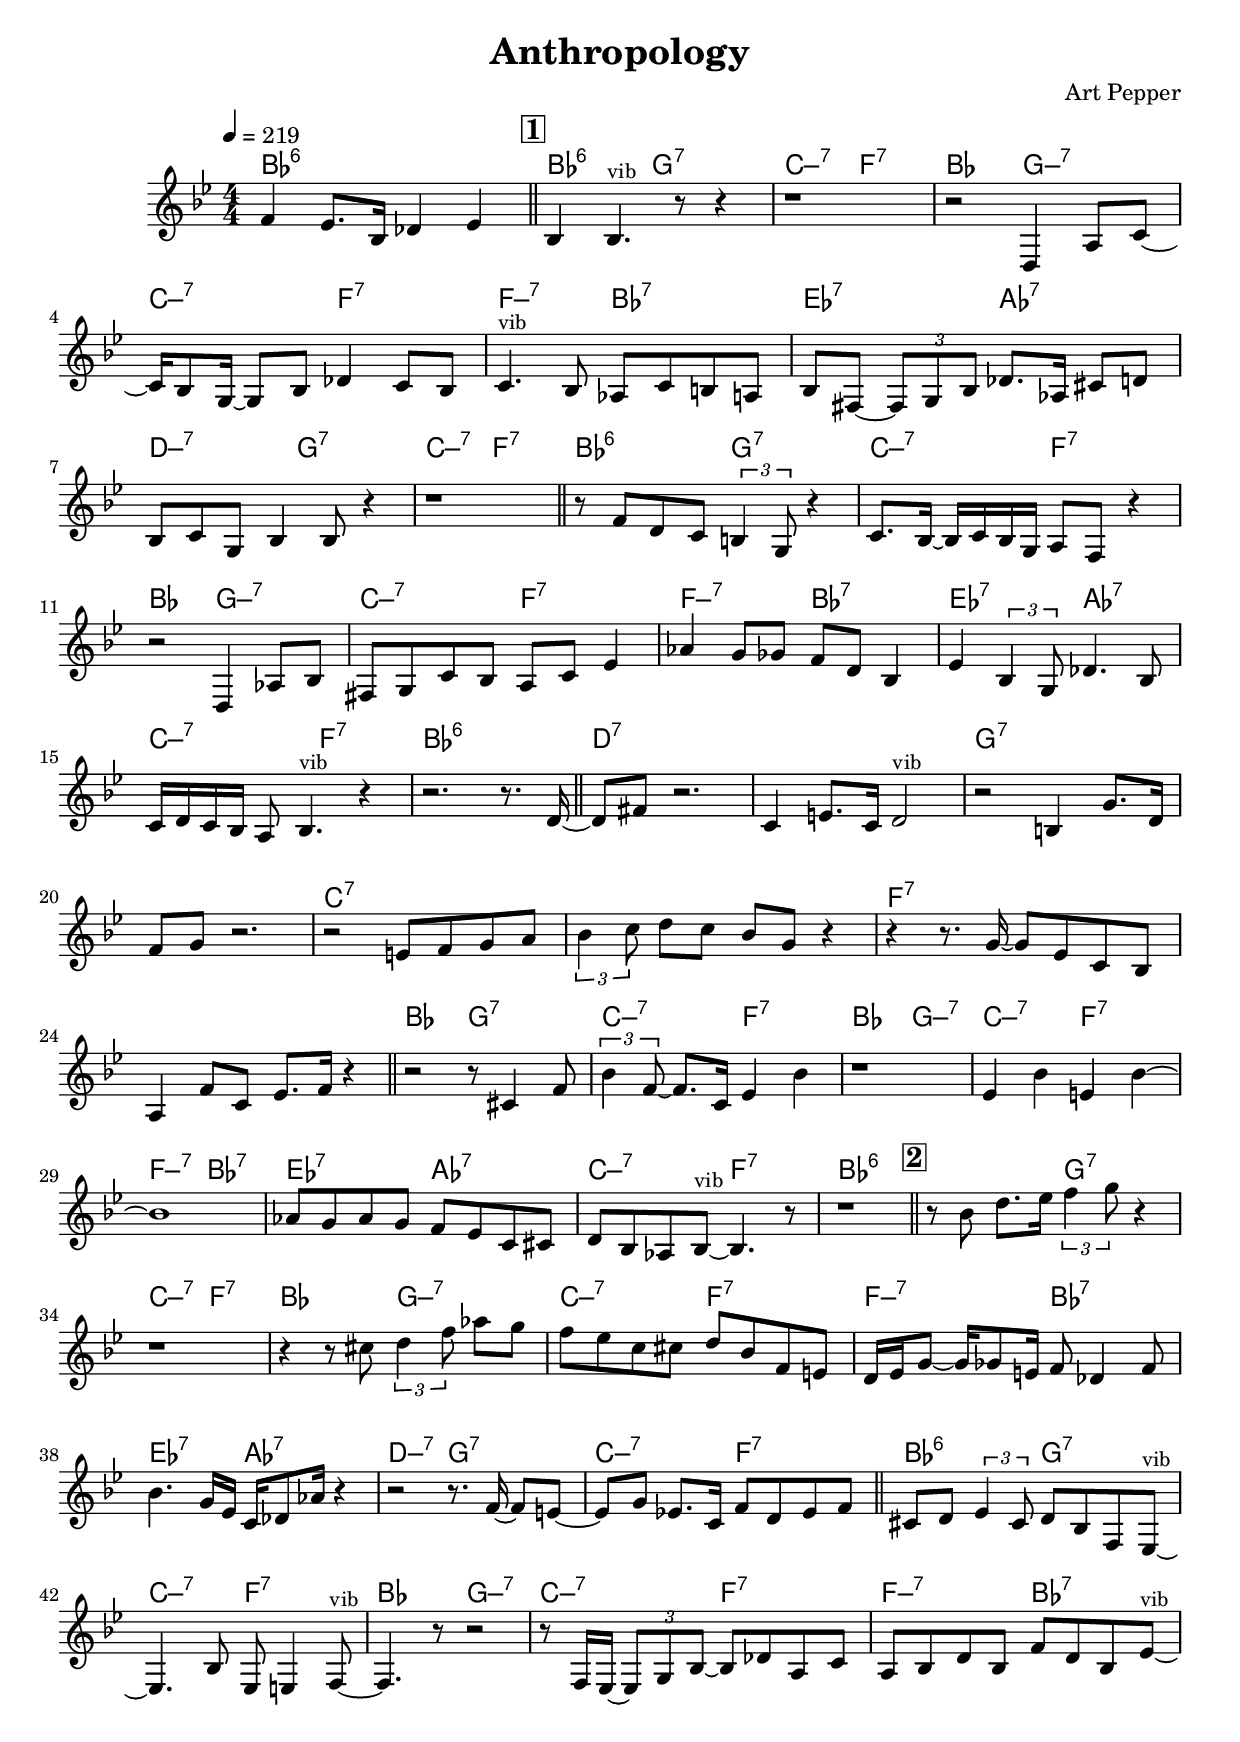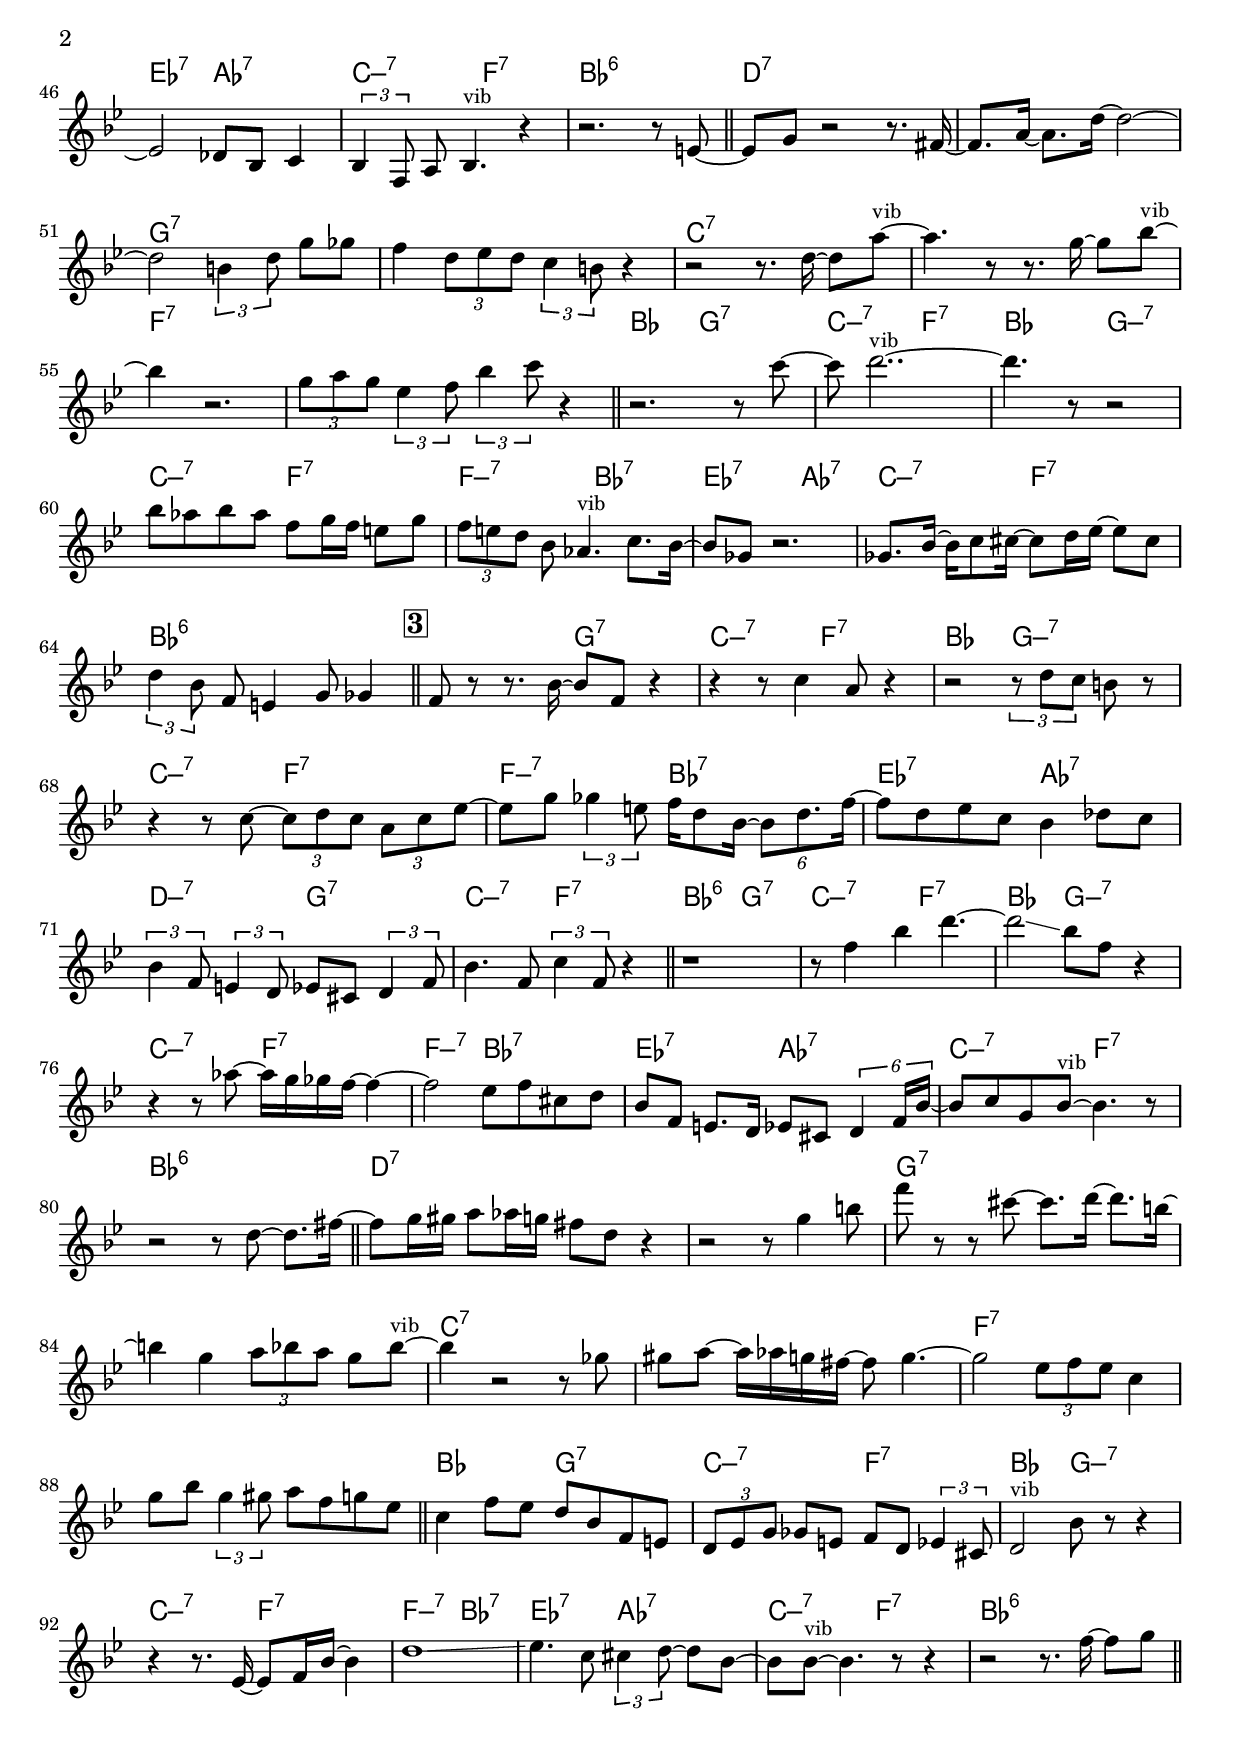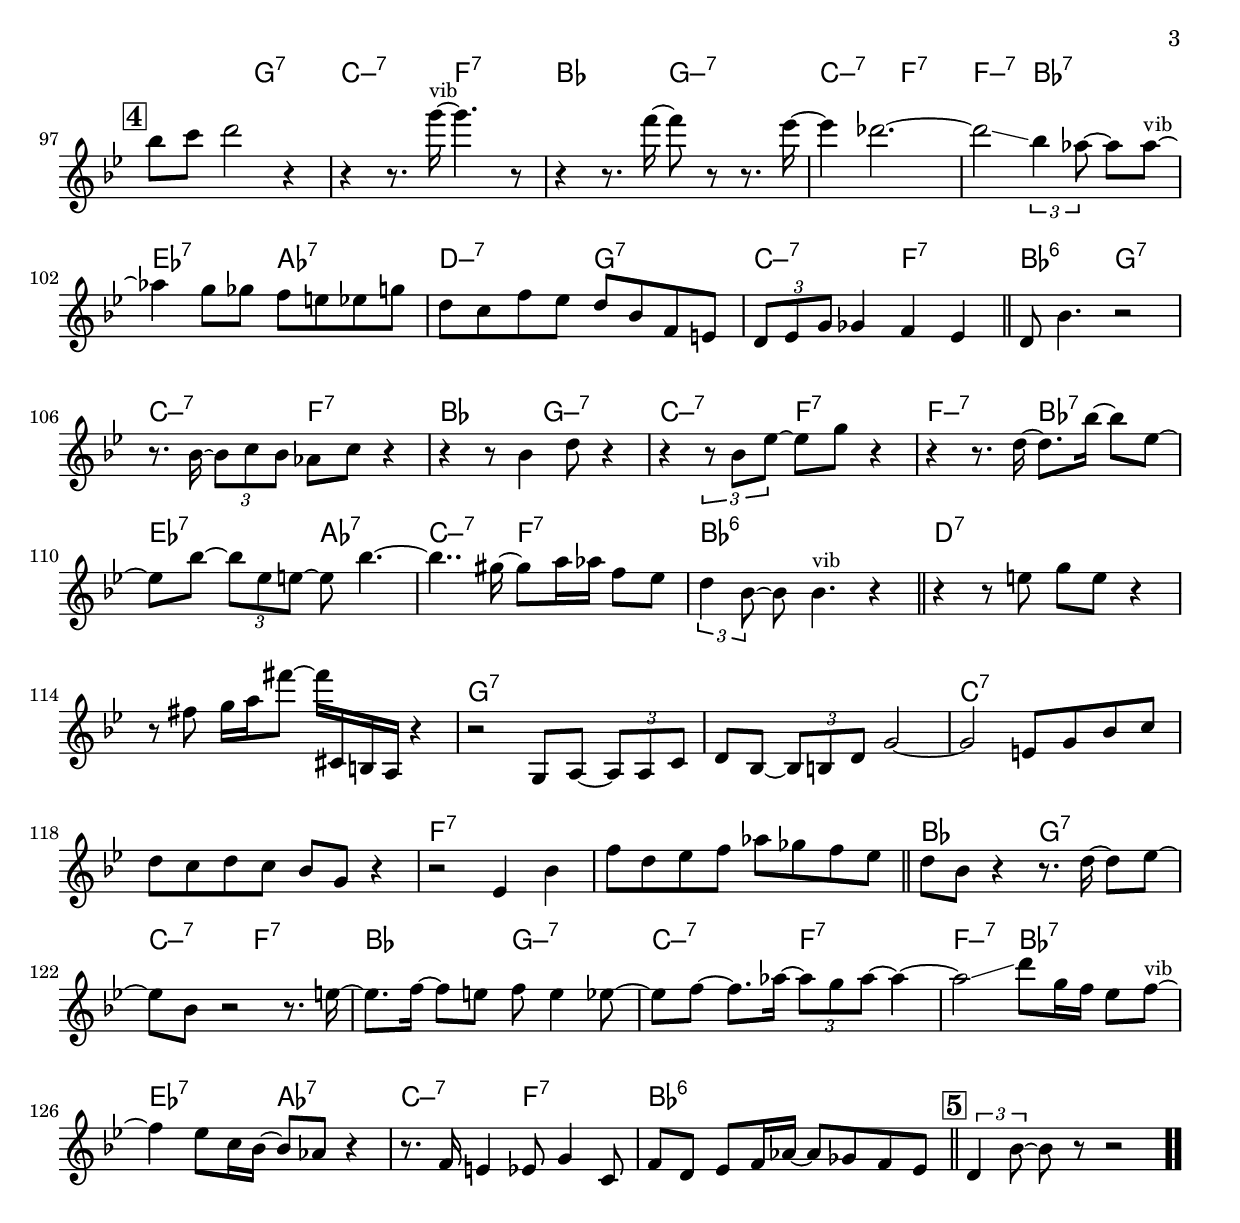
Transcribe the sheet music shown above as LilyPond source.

\version "2.13.2"

#(ly:set-option 'point-and-click #f)

\header {
  title = "Anthropology"
  composer = "Art Pepper"
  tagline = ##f
}
global =
{
    \override Staff.TimeSignature #'style = #'()
    \time 4/4
    \clef "treble"
    \key bes \major
    \override Rest #'direction = #'0
    \override MultiMeasureRest #'staff-position = #0
}
\score
{
<<
    \transpose c' c'

    \new ChordNames { \chords {
      \set majorSevenSymbol = \markup { "maj7" }
      \set minorChordModifier = \markup { \char ##x2013 }
      | bes1:6 
      | bes2:6 g2:7 | c2:min7 f2:7 | bes2 g2:min7 | c2:min7 f2:7 | f2:min7 bes2:7 | es2:7 aes2:7 | d2:min7 g2:7 | c2:min7 f2:7 
      | bes2:6 g2:7 | c2:min7 f2:7 | bes2 g2:min7 | c2:min7 f2:7 | f2:min7 bes2:7 | es2:7 aes2:7 | c2:min7 f2:7 | bes1:6 
      | d1:7 | s1 | g1:7 | s1 | c1:7 | s1 | f1:7 | s1 
      | bes2 g2:7 | c2:min7 f2:7 | bes2 g2:min7 | c2:min7 f2:7 | f2:min7 bes2:7 | es2:7 aes2:7 | c2:min7 f2:7 | bes1:6 
      | s2 g2:7 | c2:min7 f2:7 | bes2 g2:min7 | c2:min7 f2:7 | f2:min7 bes2:7 | es2:7 aes2:7 | d2:min7 g2:7 | c2:min7 f2:7 
      | bes2:6 g2:7 | c2:min7 f2:7 | bes2 g2:min7 | c2:min7 f2:7 | f2:min7 bes2:7 | es2:7 aes2:7 | c2:min7 f2:7 | bes1:6 
      | d1:7 | s1 | g1:7 | s1 | c1:7 | s1 | f1:7 | s1 
      | bes2 g2:7 | c2:min7 f2:7 | bes2 g2:min7 | c2:min7 f2:7 | f2:min7 bes2:7 | es2:7 aes2:7 | c2:min7 f2:7 | bes1:6 
      | s2 g2:7 | c2:min7 f2:7 | bes2 g2:min7 | c2:min7 f2:7 | f2:min7 bes2:7 | es2:7 aes2:7 | d2:min7 g2:7 | c2:min7 f2:7 
      | bes2:6 g2:7 | c2:min7 f2:7 | bes2 g2:min7 | c2:min7 f2:7 | f2:min7 bes2:7 | es2:7 aes2:7 | c2:min7 f2:7 | bes1:6 
      | d1:7 | s1 | g1:7 | s1 | c1:7 | s1 | f1:7 | s1 
      | bes2 g2:7 | c2:min7 f2:7 | bes2 g2:min7 | c2:min7 f2:7 | f2:min7 bes2:7 | es2:7 aes2:7 | c2:min7 f2:7 | bes1:6 
      | s2 g2:7 | c2:min7 f2:7 | bes2 g2:min7 | c2:min7 f2:7 | f2:min7 bes2:7 | es2:7 aes2:7 | d2:min7 g2:7 | c2:min7 f2:7 
      | bes2:6 g2:7 | c2:min7 f2:7 | bes2 g2:min7 | c2:min7 f2:7 | f2:min7 bes2:7 | es2:7 aes2:7 | c2:min7 f2:7 | bes1:6 
      | d1:7 | s1 | g1:7 | s1 | c1:7 | s1 | f1:7 | s1 
      | bes2 g2:7 | c2:min7 f2:7 | bes2 g2:min7 | c2:min7 f2:7 | f2:min7 bes2:7 | es2:7 aes2:7 | c2:min7 f2:7 | bes1:6 
      | s1|
      }
      }

    \new Staff
    <<
    \transpose c' c'

    {
      \global
  		%\override Score.MetronomeMark #'transparent = ##t
  		%\override Score.MetronomeMark #'stencil = ##f
  		
  		\override HorizontalBracket #'direction = #UP
  		\override HorizontalBracket #'bracket-flare = #'(0 . 0)
  		
  		\override TextSpanner #'dash-fraction = #1.0
  		\override TextSpanner #'bound-details #'left #'text = \markup{ \concat{\draw-line #'(0 . -1.0) \draw-line #'(1.0 . 0) }}
  		\override TextSpanner #'bound-details #'right #'text = \markup{ \concat{ \draw-line #'(1.0 . 0) \draw-line #'(0 . -1.0) }}
          \set Score.markFormatter = #format-mark-box-numbers


      \tempo 4 = 219
      \set Score.currentBarNumber = #0
     
      | f'4 es'8. bes16 des'4 es'4 
      \bar "||" \mark \default bes4 bes4.^\markup{\left-align \small vib} r8 r4 
      | r1 
      | r2 d4 a8 c'8~ 
      | c'16 bes8 g16~ g8 bes8 des'4 c'8 bes8 
      | c'4.^\markup{\left-align \small vib} bes8 aes8 c'8 b8 a8 
      | bes8 fis8~ \tuplet 3/2 {fis8 g8 bes8} des'8. aes16 cis'8 d'8 
      | bes8 c'8 g8 bes4 bes8 r4 
      | r1 
      \bar "||" r8 f'8 d'8 c'8 \tuplet 3/2 {b4 g8} r4 
      | c'8. bes16~ bes16 c'16 bes16 g16 a8 f8 r4 
      | r2 d4 aes8 bes8 
      | fis8 g8 c'8 bes8 a8 c'8 es'4 
      | aes'4 g'8 ges'8 f'8 d'8 bes4 
      | es'4 \tuplet 3/2 {bes4 g8} des'4. bes8 
      | c'16 d'16 c'16 bes16 a8 bes4.^\markup{\left-align \small vib} r4 
      | r2. r8. d'16~ 
      \bar "||" d'8 fis'8 r2. 
      | c'4 e'8. c'16 d'2^\markup{\left-align \small vib} 
      | r2 b4 g'8. d'16 
      | f'8 g'8 r2. 
      | r2 e'8 f'8 g'8 a'8 
      | \tuplet 3/2 {bes'4 c''8} d''8 c''8 bes'8 g'8 r4 
      | r4 r8. g'16~ g'8 es'8 c'8 bes8 
      | a4 f'8 c'8 es'8. f'16 r4 
      \bar "||" r2 r8 cis'4 f'8 
      | \tuplet 3/2 {bes'4 f'8~} f'8. c'16 es'4 bes'4 
      | r1 
      | es'4 bes'4 e'4 bes'4~ 
      | bes'1 
      | aes'8 g'8 aes'8 g'8 f'8 es'8 c'8 cis'8 
      | d'8 bes8 aes8 bes8~^\markup{\left-align \small vib} bes4. r8 
      | r1 
      \bar "||" \mark \default r8 bes'8 d''8. es''16 \tuplet 3/2 {f''4 g''8} r4 
      | r1 
      | r4 r8 cis''8 \tuplet 3/2 {d''4 f''8} aes''8 g''8 
      | f''8 es''8 c''8 cis''8 d''8 bes'8 f'8 e'8 
      | d'16 es'16 g'8~ g'16 ges'8 e'16 f'8 des'4 f'8 
      | bes'4. g'16 es'16 c'16 des'8 aes'16 r4 
      | r2 r8. f'16~ f'8 e'8~ 
      | e'8 g'8 es'8. c'16 f'8 d'8 es'8 f'8 
      \bar "||" cis'8 d'8 \tuplet 3/2 {es'4 cis'8} d'8 bes8 f8 es8~^\markup{\left-align \small vib} 
      | es4. bes8 es8 e4 f8~^\markup{\left-align \small vib} 
      | f4. r8 r2 
      | r8 f16 es16~ \tuplet 3/2 {es8 g8 bes8~} bes8 des'8 a8 c'8 
      | a8 bes8 d'8 bes8 f'8 d'8 bes8 es'8~^\markup{\left-align \small vib} 
      | es'2 des'8 bes8 c'4 
      | \tuplet 3/2 {bes4 f8} a8 bes4.^\markup{\left-align \small vib} r4 
      | r2. r8 e'8~ 
      \bar "||" e'8 g'8 r2 r8. fis'16~ 
      | fis'8. a'16~ a'8. d''16~ d''2~ 
      | d''2 \tuplet 3/2 {b'4 d''8} g''8 ges''8 
      | f''4 \tuplet 3/2 {d''8 es''8 d''8} \tuplet 3/2 {c''4 b'8} r4 
      | r2 r8. d''16~ d''8 a''8~^\markup{\left-align \small vib} 
      | a''4. r8 r8. g''16~ g''8 bes''8~^\markup{\left-align \small vib} 
      | bes''4 r2. 
      | \tuplet 3/2 {g''8 a''8 g''8} \tuplet 3/2 {es''4 f''8} \tuplet 3/2 {bes''4 c'''8} r4 
      \bar "||" r2. r8 c'''8~ 
      | c'''8 d'''2..~^\markup{\left-align \small vib} 
      | d'''4. r8 r2 
      | bes''8 aes''8 bes''8 aes''8 f''8 g''16 f''16 e''8 g''8 
      | \tuplet 3/2 {f''8 e''8 d''8} bes'8 aes'4.^\markup{\left-align \small vib} c''8. bes'16~ 
      | bes'8 ges'8 r2. 
      | ges'8. bes'16~ bes'16 c''8 cis''16~ cis''8 d''16 es''16~ es''8 cis''8 
      | \tuplet 3/2 {d''4 bes'8} f'8 e'4 g'8 ges'4 
      \bar "||" \mark \default f'8 r8 r8. bes'16~ bes'8 f'8 r4 
      | r4 r8 c''4 a'8 r4 
      | r2 \tuplet 3/2 {r8 d''8 c''8} b'8 r8 
      | r4 r8 c''8~ \tuplet 3/2 {c''8 d''8 c''8} \tuplet 3/2 {a'8 c''8 es''8~} 
      | es''8 g''8 \tuplet 3/2 {ges''4 e''8} f''16 d''8 bes'16~ \tuplet 6/4 {bes'8 d''8. f''16~} 
      | f''8 d''8 es''8 c''8 bes'4 des''8 c''8 
      | \tuplet 3/2 {bes'4 f'8} \tuplet 3/2 {e'4 d'8} es'8 cis'8 \tuplet 3/2 {d'4 f'8} 
      | bes'4. f'8 \tuplet 3/2 {c''4 f'8} r4 
      \bar "||" r1 
      | r8 f''4 bes''4 d'''4.~ 
      | d'''2\glissando  bes''8 f''8 r4 
      | r4 r8 aes''8~ aes''16 g''16 ges''16 f''16~ f''4~ 
      | f''2 es''8 f''8 cis''8 d''8 
      | bes'8 f'8 e'8. d'16 es'8 cis'8 \tuplet 6/4 {d'4 f'16 bes'16~} 
      | bes'8 c''8 g'8 bes'8~^\markup{\left-align \small vib} bes'4. r8 
      | r2 r8 d''8~ d''8. fis''16~ 
      \bar "||" fis''8 g''16 gis''16 a''8 aes''16 g''16 fis''8 d''8 r4 
      | r2 r8 g''4 b''8 
      | f'''8 r8 r8 cis'''8~ cis'''8. d'''16~ d'''8. b''16~ 
      | b''4 g''4 \tuplet 3/2 {a''8 bes''8 a''8} g''8 bes''8~^\markup{\left-align \small vib} 
      | bes''4 r2 r8 ges''8 
      | gis''8 a''8~ a''16 aes''16 g''16 fis''16~ fis''8 g''4.~ 
      | g''2 \tuplet 3/2 {es''8 f''8 es''8} c''4 
      | g''8 bes''8 \tuplet 3/2 {g''4 gis''8} a''8 f''8 g''8 es''8 
      \bar "||" c''4 f''8 es''8 d''8 bes'8 f'8 e'8 
      | \tuplet 3/2 {d'8 es'8 g'8} ges'8 e'8 f'8 d'8 \tuplet 3/2 {es'4 cis'8} 
      | d'2^\markup{\left-align \small vib} bes'8 r8 r4 
      | r4 r8. es'16~ es'8 f'16 bes'16~ bes'4 
      | d''1\glissando  
      | es''4. c''8 \tuplet 3/2 {cis''4 d''8~} d''8 bes'8~ 
      | bes'8 bes'8~^\markup{\left-align \small vib} bes'4. r8 r4 
      | r2 r8. f''16~ f''8 g''8 
      \bar "||" \mark \default bes''8 c'''8 d'''2 r4 
      | r4 r8. g'''16~^\markup{\left-align \small vib} g'''4. r8 
      | r4 r8. f'''16~ f'''8 r8 r8. es'''16~ 
      | es'''4 des'''2.~ 
      | des'''2\glissando  \tuplet 3/2 {bes''4 aes''8~} aes''8 aes''8~^\markup{\left-align \small vib} 
      | aes''4 g''8 ges''8 f''8 e''8 es''8 g''8 
      | d''8 c''8 f''8 es''8 d''8 bes'8 f'8 e'8 
      | \tuplet 3/2 {d'8 es'8 g'8} ges'4 f'4 es'4 
      \bar "||" d'8 bes'4. r2 
      | r8. bes'16~ \tuplet 3/2 {bes'8 c''8 bes'8} aes'8 c''8 r4 
      | r4 r8 bes'4 d''8 r4 
      | r4 \tuplet 3/2 {r8 bes'8 es''8~} es''8 g''8 r4 
      | r4 r8. d''16~ d''8. bes''16~ bes''8 es''8~ 
      | es''8 bes''8~ \tuplet 3/2 {bes''8 es''8 e''8~} e''8 bes''4.~ 
      | bes''4.. gis''16~ gis''8 a''16 aes''16 f''8 es''8 
      | \tuplet 3/2 {d''4 bes'8~} bes'8 bes'4.^\markup{\left-align \small vib} r4 
      \bar "||" r4 r8 e''8 g''8 e''8 r4 
      | r8 fis''8 g''16 a''16 fis'''8~ fis'''16 cis'16 b16 a16 r4 
      | r2 g8 a8~ \tuplet 3/2 {a8 a8 c'8} 
      | d'8 bes8~ \tuplet 3/2 {bes8 b8 d'8} g'2~ 
      | g'2 e'8 g'8 bes'8 c''8 
      | d''8 c''8 d''8 c''8 bes'8 g'8 r4 
      | r2 es'4 bes'4 
      | f''8 d''8 es''8 f''8 aes''8 ges''8 f''8 es''8 
      \bar "||" d''8 bes'8 r4 r8. d''16~ d''8 es''8~ 
      | es''8 bes'8 r2 r8. e''16~ 
      | e''8. f''16~ f''8 e''8 f''8 e''4 es''8~ 
      | es''8 f''8~ f''8. aes''16~ \tuplet 3/2 {aes''8 g''8 aes''8~} aes''4~ 
      | aes''2\glissando  d'''8 g''16 f''16 es''8 f''8~^\markup{\left-align \small vib} 
      | f''4 es''8 c''16 bes'16~ bes'8 aes'8 r4 
      | r8. f'16 e'4 es'8 g'4 c'8 
      | f'8 d'8 es'8 f'16 aes'16~ aes'8 ges'8 f'8 es'8 
      \bar "||" \mark \default \tuplet 3/2 {d'4 bes'8~} bes'8 r8 r2\bar  ".."
    }
    >>
>>    
}
